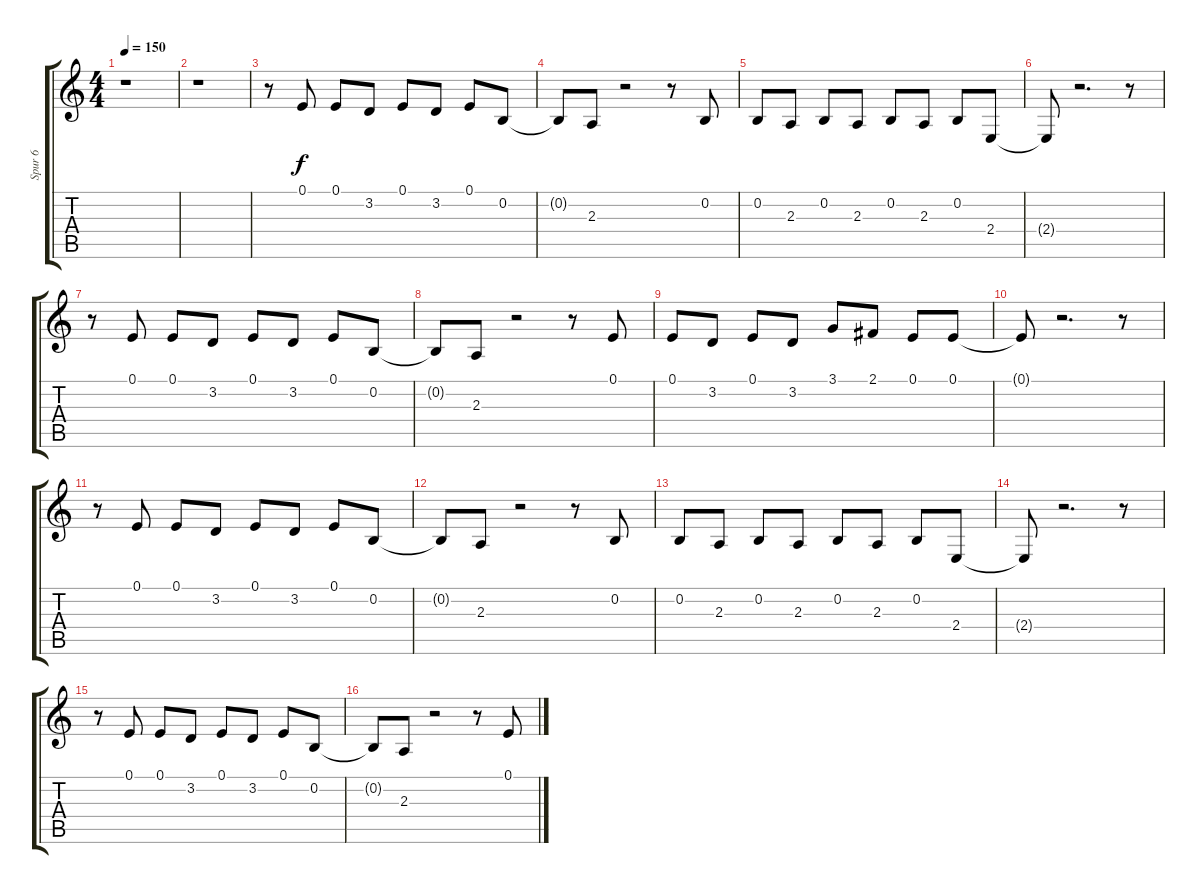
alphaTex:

\track ("Spur 6" "Spur 6") {instrument tenorsax}
\staff {score tabs}
\tuning (E4 B3 G3 D3 A2 E2) {hide}
\ts (4 4)
\tempo 150
\clef g2
\ks c
r.1{dy f} |
r.1 |
r.8 0.1.8 0.1.8 3.2.8 0.1.8 3.2.8 0.1.8 0.2.8 |
0.2{t}.8 2.3.8 r.2 r.8 0.2.8 |
0.2.8 2.3.8 0.2.8 2.3.8 0.2.8 2.3.8 0.2.8 2.4.8 |
2.4{t}.8 r.2{d} r.8 |
r.8 0.1.8 0.1.8 3.2.8 0.1.8 3.2.8 0.1.8 0.2.8 |
0.2{t}.8 2.3.8 r.2 r.8 0.1.8 |
0.1.8 3.2.8 0.1.8 3.2.8 3.1.8 2.1.8 0.1.8 0.1.8 |
0.1{t}.8 r.2{d} r.8 |
r.8 0.1.8 0.1.8 3.2.8 0.1.8 3.2.8 0.1.8 0.2.8 |
0.2{t}.8 2.3.8 r.2 r.8 0.2.8 |
0.2.8 2.3.8 0.2.8 2.3.8 0.2.8 2.3.8 0.2.8 2.4.8 |
2.4{t}.8 r.2{d} r.8 |
r.8 0.1.8 0.1.8 3.2.8 0.1.8 3.2.8 0.1.8 0.2.8 |
0.2{t}.8 2.3.8 r.2 r.8 0.1.8
